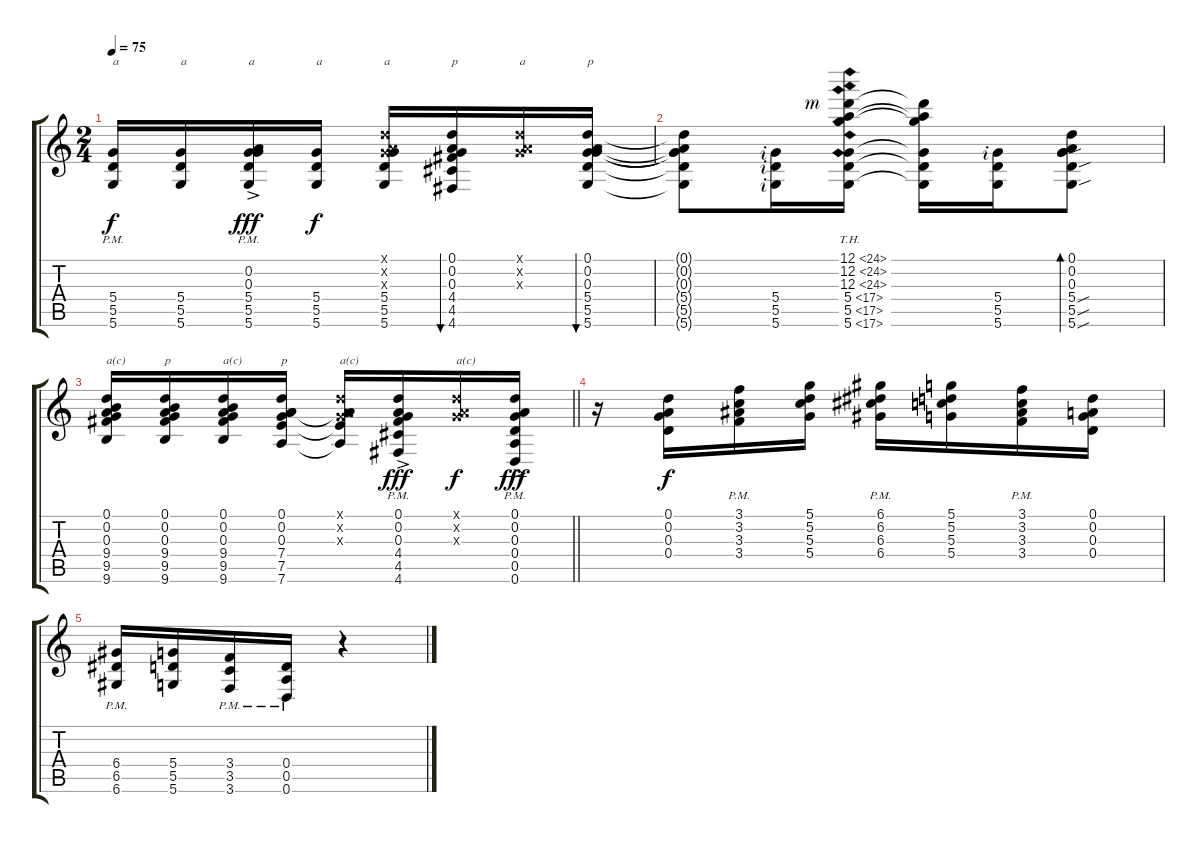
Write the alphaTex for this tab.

\track "" {instrument acousticguitarnylon}
\staff {score tabs}
\tuning (D4 A3 G3 D3 A2 D2) {hide}
\ts (2 4)
\tempo 75
\clef g2
\ks c
(5.4{pm} 5.5 5.6).16{txt "a" dy f} (5.4 5.5 5.6).16{txt "a"} (0.2 0.3 5.4{ac pm} 5.5 5.6).16{txt "a" dy fff} (5.4 5.5 5.6).16{txt "a" dy f} (0.1{x} 0.2{x} 0.3{x} 5.4 5.5 5.6).16{txt "a"} (0.1 0.2 0.3 4.4 4.5 4.6).16{bu 30 txt "p"} (0.1{x} 0.2{x} 0.3{x}).16{txt "a"} (0.1 0.2 0.3 5.4 5.5 5.6).16{bu 30 txt "p"} |
(0.1{t} 0.2{t} 0.3{t} 5.4{t} 5.5{t} 5.6{t}).8 (5.4{rf 2} 5.5{rf 2} 5.6{rf 2}).16 (12.1{th 12 rf 3} 12.2{th 12} 12.3{th 12} 5.4{th 12} 5.5{th 12} 5.6{th 12}).16 (12.1{t} 12.2{t} 12.3{t} 5.4{t} 5.5{t} 5.6{t}).16 (5.4{rf 2} 5.5 5.6).16 (0.1 0.2 0.3 5.4{sou} 5.5{sou} 5.6{sou}).8{bd 30} |
\barLineRight lightlight
(0.1 0.2 0.3 9.4 9.5 9.6).16{txt "a(c)"} (0.1 0.2 0.3 9.4 9.5 9.6).16{txt "p"} (0.1 0.2 0.3 9.4 9.5 9.6).16{txt "a(c)"} (0.1 0.2 0.3 7.4 7.5 7.6).16{txt "p"} (0.1{x} 0.2{x} 0.3{x} 7.4{t} 7.5{t} 7.6{t}).16{txt "a(c)"} (0.1{ac} 0.2 0.3 4.4{pm} 4.5 4.6).16{dy fff} (0.1{x} 0.2{x} 0.3{x}).16{txt "a(c)" dy f} (0.1{ac} 0.2 0.3 0.4{pm} 0.5 0.6).16{dy fff} |
r.16 (0.1 0.2 0.3 0.4).16{dy f} (3.1 3.2 3.3 3.4{pm}).16 (5.1 5.2 5.3 5.4).16 (6.1 6.2 6.3 6.4{pm}).16 (5.1 5.2 5.3 5.4).16 (3.1 3.2 3.3 3.4{pm}).16 (0.1 0.2 0.3 0.4).16 |
(6.4{pm} 6.5 6.6).16 (5.4 5.5 5.6).16 (3.4{pm} 3.5 3.6).16 (0.4{pm} 0.5 0.6).16 r.4
